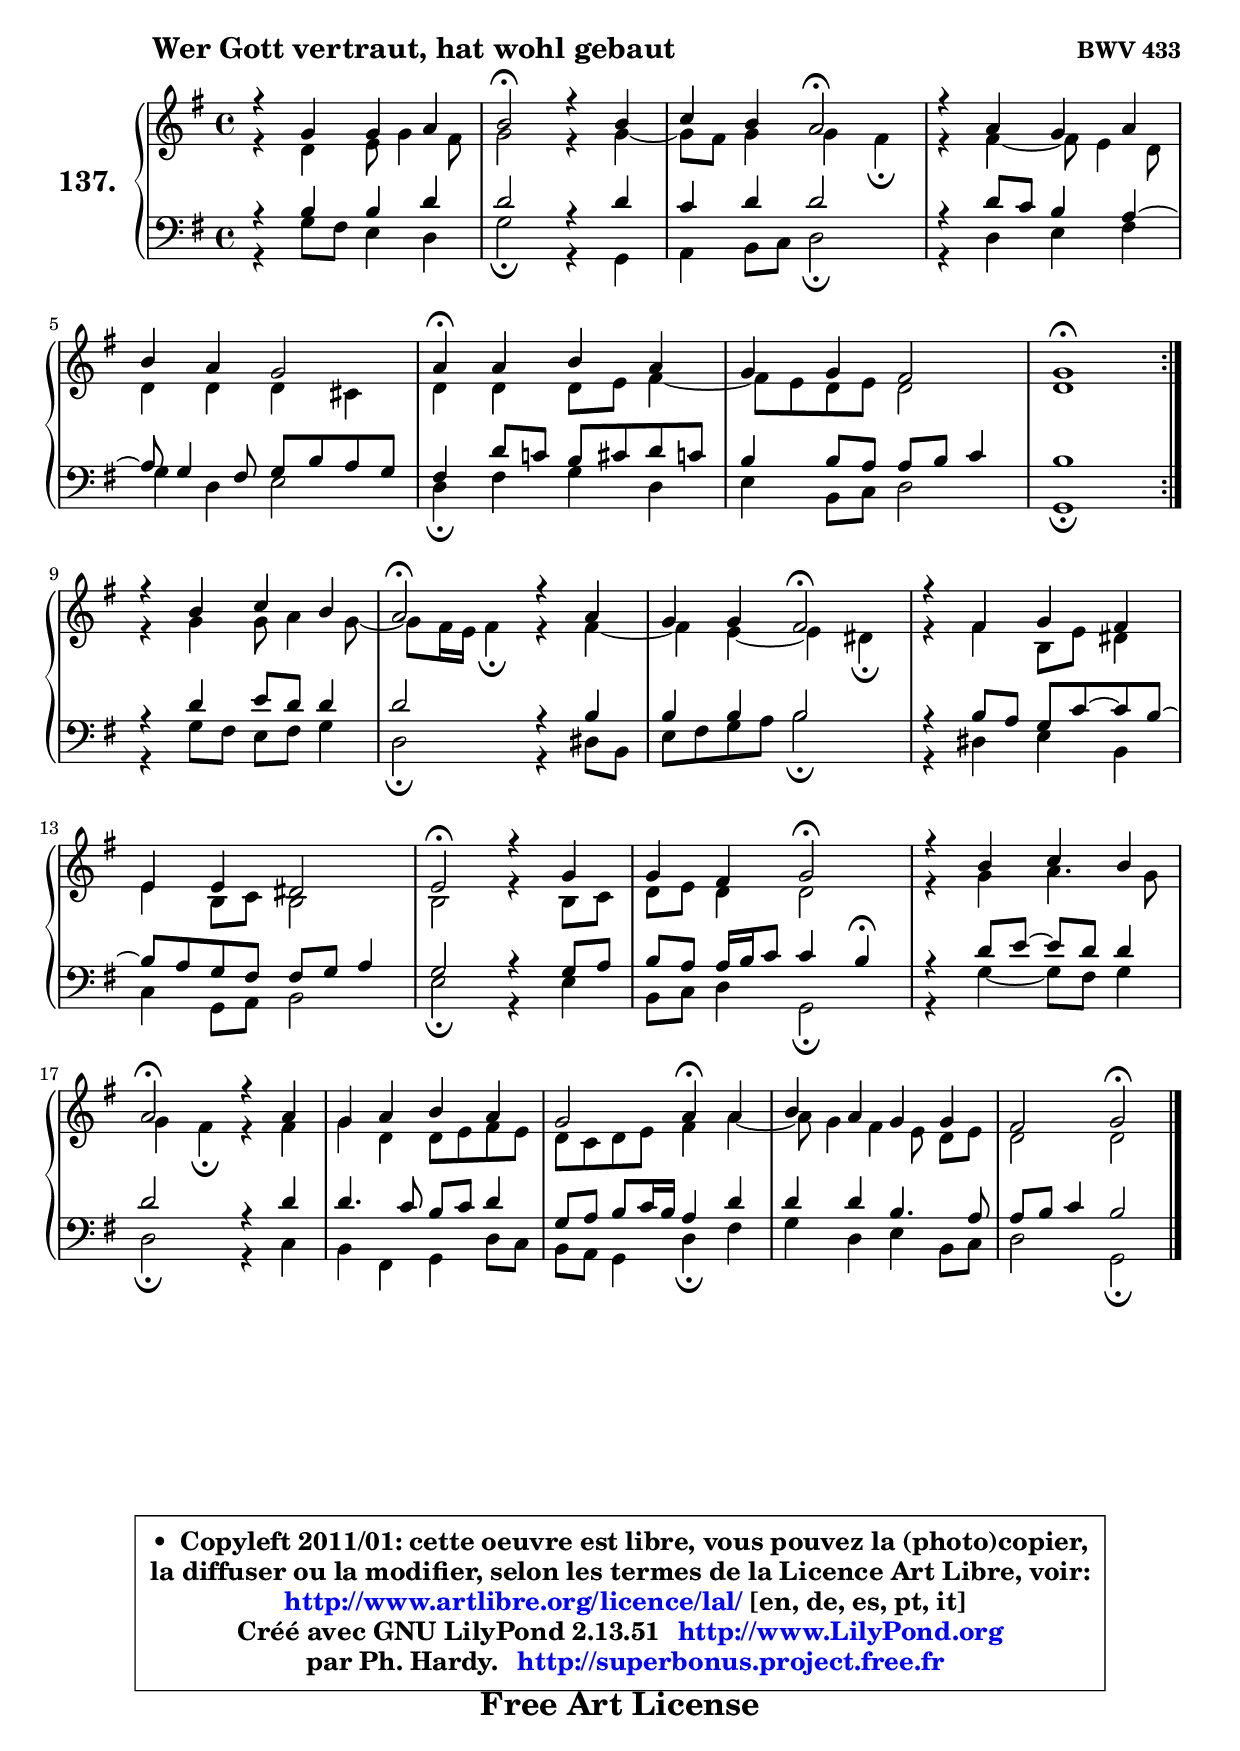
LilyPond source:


\version "2.13.51"

    \paper {
%	system-system-spacing #'padding = #0.1
%	score-system-spacing #'padding = #0.1
%	ragged-bottom = ##f
%	ragged-last-bottom = ##f
	}

    \header {
      opus = \markup { \bold "BWV 433" }
      piece = \markup { \hspace #9 \fontsize #2 \bold "Wer Gott vertraut, hat wohl gebaut" }
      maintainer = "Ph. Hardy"
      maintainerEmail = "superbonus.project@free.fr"
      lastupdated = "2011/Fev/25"
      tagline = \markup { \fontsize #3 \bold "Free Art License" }
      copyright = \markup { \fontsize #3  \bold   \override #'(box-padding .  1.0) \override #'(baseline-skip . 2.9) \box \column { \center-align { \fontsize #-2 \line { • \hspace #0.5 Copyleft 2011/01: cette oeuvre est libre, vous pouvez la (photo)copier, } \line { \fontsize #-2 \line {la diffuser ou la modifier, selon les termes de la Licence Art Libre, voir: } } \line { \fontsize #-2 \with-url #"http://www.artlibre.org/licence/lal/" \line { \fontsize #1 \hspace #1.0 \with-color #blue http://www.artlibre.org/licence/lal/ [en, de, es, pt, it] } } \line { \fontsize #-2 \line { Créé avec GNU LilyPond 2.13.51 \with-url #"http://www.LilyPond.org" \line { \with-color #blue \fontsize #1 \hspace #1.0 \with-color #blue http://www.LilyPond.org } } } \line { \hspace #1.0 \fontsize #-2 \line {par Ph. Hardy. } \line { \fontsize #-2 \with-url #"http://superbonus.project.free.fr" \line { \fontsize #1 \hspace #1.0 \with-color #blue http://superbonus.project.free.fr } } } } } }

	  }

  guidemidi = {
	\repeat volta 2 {
        R1 |
        \tempo 4 = 34 r2 \tempo 4 = 78 r2 |
        r2 \tempo 4 = 34 r2 \tempo 4 = 78 |
        R1 |
        R1 |
        \tempo 4 = 30 r4 \tempo 4 = 78 r2. |
        R1 |
        \tempo 4 = 34 r1 \tempo 4 = 78 | } %fin du repeat
        R1 |
        \tempo 4 = 34 r2 \tempo 4 = 78 r2 |
        r2 \tempo 4 = 34 r2 \tempo 4 = 78 |
        R1 |
        R1 |
        \tempo 4 = 34 r2 \tempo 4 = 78 r2 |
        r2 \tempo 4 = 34 r2 \tempo 4 = 78 |
        R1 |
        \tempo 4 = 34 r2 \tempo 4 = 78 r2 |
        R1 |
        r2 \tempo 4 = 30 r4 \tempo 4 = 78 r4 |
        R1 |
        r2 \tempo 4 = 34 r2 |
	}

  upper = {
	\time 4/4
	\key g \major
	\clef treble
	\voiceOne
	<< { 
	% SOPRANO
	\set Voice.midiInstrument = "acoustic grand"
	\relative c'' {
	\repeat volta 2 {
        r4 g4 g a |
        b2\fermata r4 b4 |
        c4 b a2\fermata |
        r4 a4 g a |
\break
        b4 a g2 |
        a4\fermata a b a |
        g4 g fis2 |
        g1\fermata | } %fin du repeat
\break
        r4 b4 c b |
        a2\fermata r4 a4 |
        g4 g fis2\fermata |
        r4 fis4 g fis |
\break
        e4 e dis2 |
        e2\fermata r4 g4 |
        g4 fis g2\fermata |
        r4 b4 c b |
\break
        a2\fermata r4 a4 |
        g4 a b a |
        g2 a4\fermata a4 |
        b4 a g g |
        fis2 g2\fermata |
        \bar "|."
	} % fin de relative
	}

	\context Voice="1" { \voiceTwo 
	% ALTO
	\set Voice.midiInstrument = "acoustic grand"
	\relative c' {
	\repeat volta 2 {
        r4 d4 e8 g4 fis8 |
        g2 r4 g4 ~ |
	g8 fis8 g4 g fis\fermata |
        r4 fis4 ~ fis8 e4 d8 |
        d4 d d cis |
        d4 d d8 e fis4 ~ |
	fis8 e8 d e d2 |
        d1 | } %fin du repeat
        r4 g4 g8 a4 g8 ~ |
	g8 fis16 e fis4\fermata r4 fis4 ~ |
	fis4 e4 ~ e4 dis4\fermata |
        r4 fis4 b,8 e dis4 |
        e4 b8 c b2 |
        b2 r4 b8 c |
        d8 e d4 d2 |
        r4 g4 a4. g8 |
        g4 fis4\fermata r4 fis4 |
        g4 d d8 e fis e |
        d8 c d e fis4 a4 ~ |
	a8 g4 fis4 e8\noBeam d e |
        d2 d2 |
        \bar "|."
	} % fin de relative
	\oneVoice
	} >>
	}

    lower = {
	\time 4/4
	\key g \major
	\clef bass
	\voiceOne
	<< { 
	% TENOR
	\set Voice.midiInstrument = "acoustic grand"
	\relative c' {
	\repeat volta 2 {
        r4 b4 b d |
        d2 r4 d4 |
        c4 d d2 |
        r4 d8 c b4 a4 ~ |
	a8 g4 fis8 g b a g |
        fis4 d'8 c! b cis d c |
        b4 b8 a a b c4 |
        b1 | } %fin du repeat
        r4 d4 e8 d d4 |
        d2 r4 b4 |
        b4 b b2 |
        r4 b8 a g c8 ~ c b8 ~ |
	b8 a8 g fis fis g a4 |
        g2 r4 g8 a |
        b8 a a16 b c8 c4 b4\fermata |
        r4 d8 e ~ e d d4 |
        d2 r4 d4 |
        d4. c8 b c d4 |
        g,8 a b c16 b a4 d |
        d4 d b4. a8 |
        a8 b c4 b2 |
        \bar "|."
	} % fin de relative
	}
	\context Voice="1" { \voiceTwo 
	% BASS
	\set Voice.midiInstrument = "acoustic grand"
	\relative c' {
	\repeat volta 2 {
        r4 g8 fis e4 d |
        g2\fermata r4 g,4 |
        a4 b8 c d2\fermata |
        r4 d4 e fis |
        g4 d e2 |
        d4\fermata fis g d |
        e4 b8 c d2 |
        g,1\fermata | } %fin du repeat
        r4 g'8 fis e fis g4 |
        d2\fermata r4 dis8 b |
        e8 fis g a b2\fermata |
        r4 dis,4 e b |
        c4 g8 a b2 |
        e2\fermata r4 e4 |
        b8 c d4 g,2\fermata |
        r4 g'4 ~ g8 fis g4 |
        d2\fermata r4 c4 |
        b4 fis g d'8 c |
        b8 a g4 d'4\fermata fis |
        g4 d e b8 c |
        d2 g,2\fermata |
        \bar "|."
	} % fin de relative
	\oneVoice
	} >>
	}


    \score { 

	\new PianoStaff <<
	\set PianoStaff.instrumentName = \markup { \bold \huge "137." }
	\new Staff = "upper" \upper
	\new Staff = "lower" \lower
	>>

    \layout {
%	ragged-last = ##f
	   }

         } % fin de score

  \score {
    \unfoldRepeats { << \guidemidi \upper \lower >> }
    \midi {
    \context {
     \Staff
      \remove "Staff_performer"
               }

     \context {
      \Voice
       \consists "Staff_performer"
                }

     \context { 
      \Score
      tempoWholesPerMinute = #(ly:make-moment 78 4)
		}
	    }
	}

